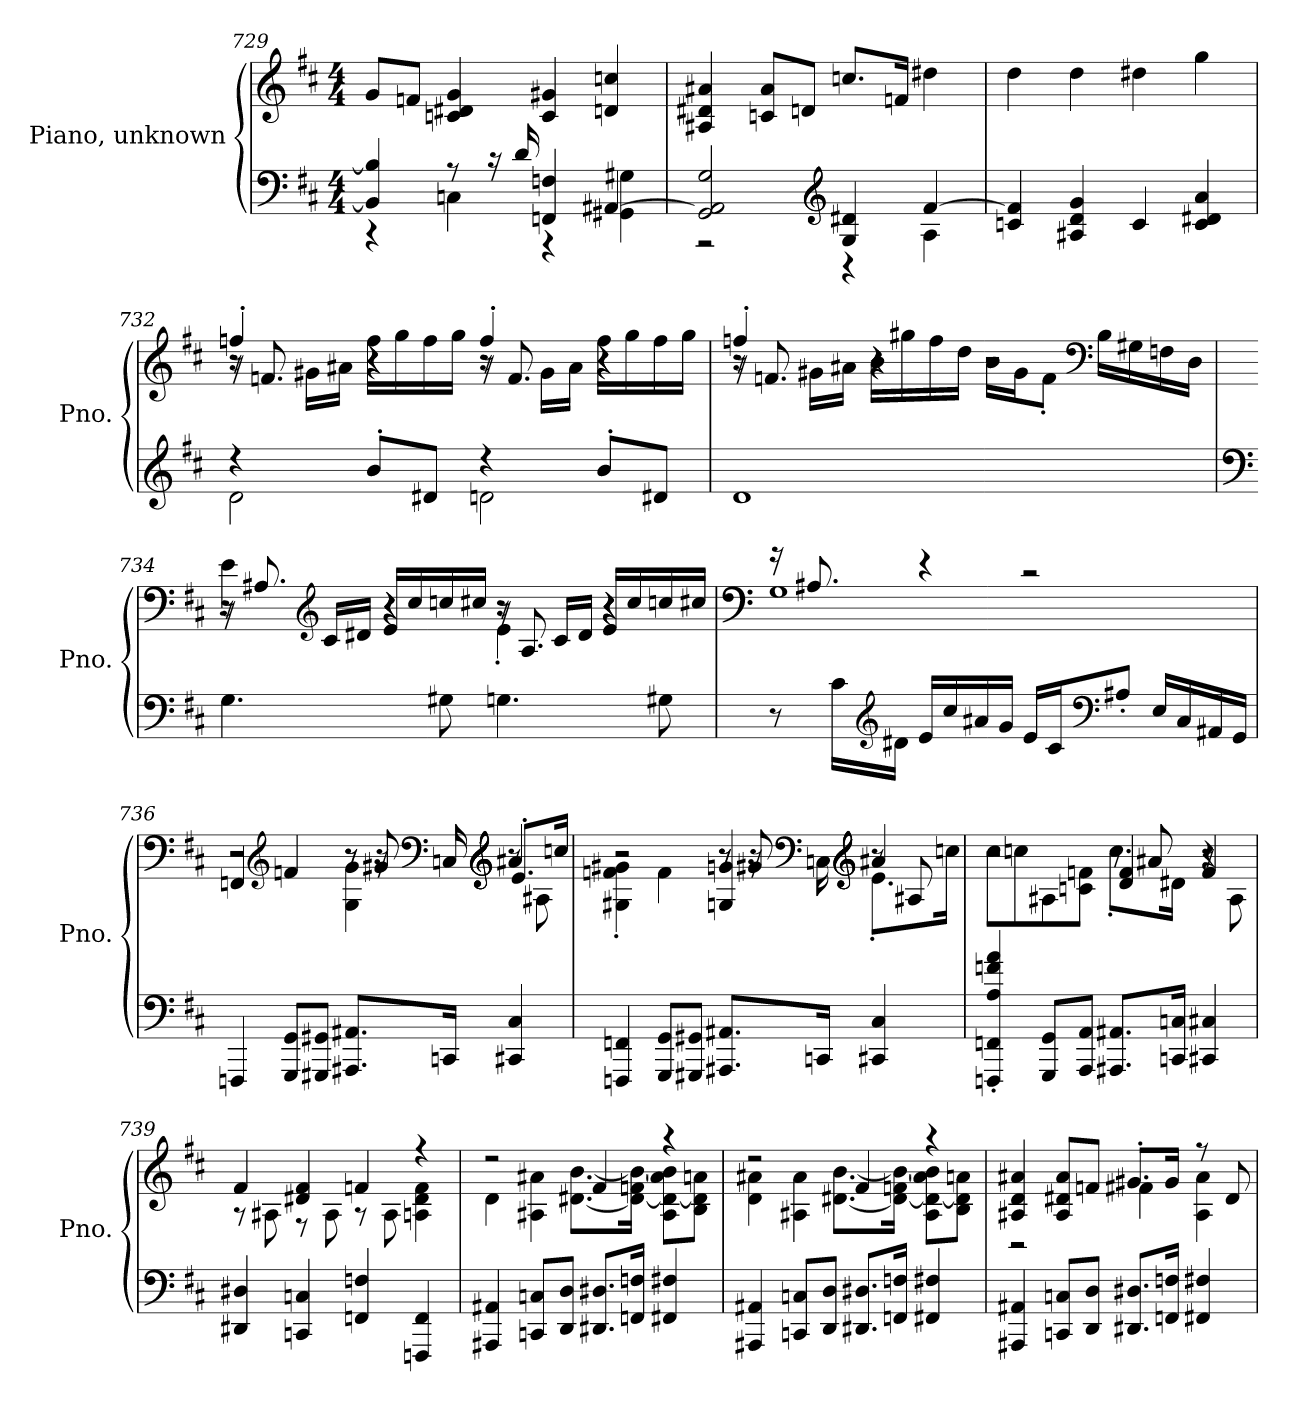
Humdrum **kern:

**kern	**kern
*part1	*part1
*staff2	*staff1
*I"Piano, unknown	*
*I'Pno.	*
!!LO:LB:g=z
*clefF4	*clefG2
*k[f#c#]	*k[f#c#]
*M4/4	*M4/4
=729	=729
*^	*
4BB/] 4B/]	4r	8g/L
.	.	8fn/J
8r	4Cn\	4cn/ 4d#X/ 4g/
16r	.	.
16d/	.	.
4FFn/ 4Fn/	4r	4c/ 4g#X/
[4AA#X/	4GG#X\ 4G#X\	4dn/ 4ccn/
=730	=730	=730
2GG/ 2AA#/] 2G/	2r	4A#X/ 4d#X/ 4a#X/
.	.	8cn/ 8a#/L
.	.	8dn/J
*clefG2	*	*
4G/ 4d#X/	4r	8.ccn/L
.	.	16fn/Jk
[4f#/	4A\	4dd#X\
*v	*v	*
=731	=731
4cn/ 4f#/]	4dd\
4A#X/ 4d/ 4g/	4dd\
4c/	4dd#X\
4c/ 4d#X/ 4a/	4gg\
!!LO:LB:g=z
=732	=732
*^	*^
*	*	*	*^
4r	2d\	4ffn'/	8r	16r
.	.	.	.	8.fn/
.	.	.	16g#X\LL	.
.	.	.	16a#X\JJ	.
8b'/L	.	4r	16ff\LL	4r
.	.	.	16gg\	.
8d#X/J	.	.	16ff\	.
.	.	.	16gg\JJ	.
4r	2dn\	4ff'/	8r	16r
.	.	.	.	8.f/
.	.	.	16g#\LL	.
.	.	.	16a#\JJ	.
8b'/L	.	4r	16ff\LL	4r
.	.	.	16gg\	.
8d#X/J	.	.	16ff\	.
.	.	.	16gg\JJ	.
*v	*v	*	*	*
=733	=733	=733	=733
1d	4ffn'/	8r	16r
.	.	.	8.fn/
.	.	16g#X\LL	.
.	.	16a#X\JJ	.
.	4r	16b\LL	4r
.	.	16gg#X\	.
.	.	16ff\	.
.	.	16dd\JJ	.
.	2r	16b\LL	2r
.	.	16g#\J	.
.	.	8f'\J	.
*	*clefF4	*	*
.	.	16B\LL	.
.	.	16G#X\	.
.	.	16Fn\	.
.	.	16D\JJ	.
!!LO:PB:g=z	!!	!!
=734	=734	=734	=734
*clefF4	*	*	*
4.G\	8r	4e'\	16r
.	.	.	8.A#X/
*	*clefG2	*	*
.	16c#/LL	.	.
.	16d#X/JJ	.	.
.	16e/LL	4r	4r
.	16cc#/	.	.
8G#X\	16ccn/	.	.
.	16cc#X/JJ	.	.
4.Gn\	8r	4e'\	16r
.	.	.	8.A#/
.	16c#/LL	.	.
.	16d#/JJ	.	.
.	16e/LL	4r	4r
.	16cc#/	.	.
8G#X\	16ccn/	.	.
.	16cc#X/JJ	.	.
*	*v	*v	*v
!!LO:LB:g=z
=735	=735
*	*clefF4
*	*^
8r	16r	1G
.	8.A#X/	.
16c#\LL	.	.
*clefG2	*	*
16d#X\JJ	.	.
16e/LL	4r	.
16cc#/	.	.
16a#X/	.	.
16g/JJ	.	.
16e/LL	2r	.
16c#/J	.	.
*clefF4	*	*
8A#X'/J	.	.
16E/LL	.	.
16C#/	.	.
16AA#X/	.	.
16GG/JJ	.	.
=736	=736	=736
*	*	*^
4FFFn/	2r	2r	4FFn/
*	*clefG2	*	*
8GGG/ 8GG/L	.	.	4fn/
8GGG#X/ 8GG#X/J	.	.	.
8.AAA#X/ 8.AA#X/L	8r	4G\ 4g\	8r
.	8g#X/	.	16r
*	*clefF4	*	*
16CCn/Jk	.	.	16Cn/
*	*clefG2	*	*
4CC#X/ 4C#/	4a#X/	8r	8.e'/L
.	.	8A#X\	.
.	.	.	16ccn/Jk
!!LO:LB:g=z	!!	!!
=737	=737	=737	=737
4FFFn/ 4FFn/	2r	4G#X\' 4fn\' 4g#X\'	2r
8GGG/ 8GG/L	.	4f\	.
8GGG#X/ 8GG#X/J	.	.	.
8.AAA#X/ 8.AA#X/L	8r	8r	4Gn/ 4gn/
.	8g#X/	16r	.
*	*clefF4	*	*
16CCn/Jk	.	16Cn\	.
*	*clefG2	*	*
4CC#X/ 4C#/	4a#X/	8.e'\L	8r
.	.	.	8A#X/
.	.	16ccn\Jk	.
=738	=738	=738	=738
4FFFn/' 4FFn/' 4A/' 4fn/' 4a/'	2r	8cc#\L	2r
.	.	8ccn\	.
8GGG/ 8GG/L	.	8A#X\	.
8AAA/ 8AA/J	.	8cn\ 8fn\J	.
8.AAA#X/ 8.AA#X/L	8r	8.cc'\L	4d/ 4f/
.	8a#X/	.	.
16CCn/ 16Cn/Jk	.	16d#X\Jk	.
4CC#X/ 4C#X/	4r	8r	4f/
.	.	8A#\	.
*	*	*v	*v
!!LO:LB:g=z
=739	=739	=739
4DD#X/ 4D#X/	4f#/	8r
.	.	8A#X\
4CCn/ 4Cn/	4d#X/ 4f#/	8r
.	.	8A#\
4FFn/ 4Fn/	4fn/	8r
.	.	8A#\
4FFFn/ 4FF/	4r	4An\ 4d#\ 4f\
=740	=740	=740
4AAA#X/ 4AA#X/	2r	4d\
8CCn/ 8Cn/L	.	4A#X\ 4a#X\
8DD/ 8D/J	.	.
8.DD#X/ 8.D#X/L	4f#/	[8.d#X\ [8.b\L
16FFn/ 16Fn/Jk	.	16d#\_ 16fn\ 16b\_Jk
4FF#X/ 4F#X/	4r	8A#\ 8d#\_ 8a#\ 8b\]L
.	.	8B\ 8d#\] 8an\J
=741	=741	=741
4AAA#X/ 4AA#X/	2r	4d\ 4a#X\
8CCn/ 8Cn/L	.	4A#X\ 4a#\
8DD/ 8D/J	.	.
8.DD#X/ 8.D#X/L	4f#/	[8.d#X\ [8.b\L
16FFn/ 16Fn/Jk	.	16d#\_ 16fn\ 16b\_Jk
4FF#X/ 4F#X/	4r	8A#\ 8d#\_ 8a#\ 8b\]L
.	.	8B\ 8d#\] 8an\J
!!LO:LB:g=z	!!
=742	=742	=742
4AAA#X/ 4AA#X/	4A#X/ 4d/ 4a#X/	2r
8CCn/ 8Cn/L	8A#/ 8d#X/ 8a#/L	.
8DD/ 8D/J	8fn/J	.
8.DD#X/ 8.D#X/L	8.g#X'/L	4f#X\
16FFn/ 16Fn/Jk	16g#/Jk	.
4FF#X/ 4F#X/	8r	4A#\ 4a#\
.	8d#/	.
*	*v	*v
=	=
*-	*-
